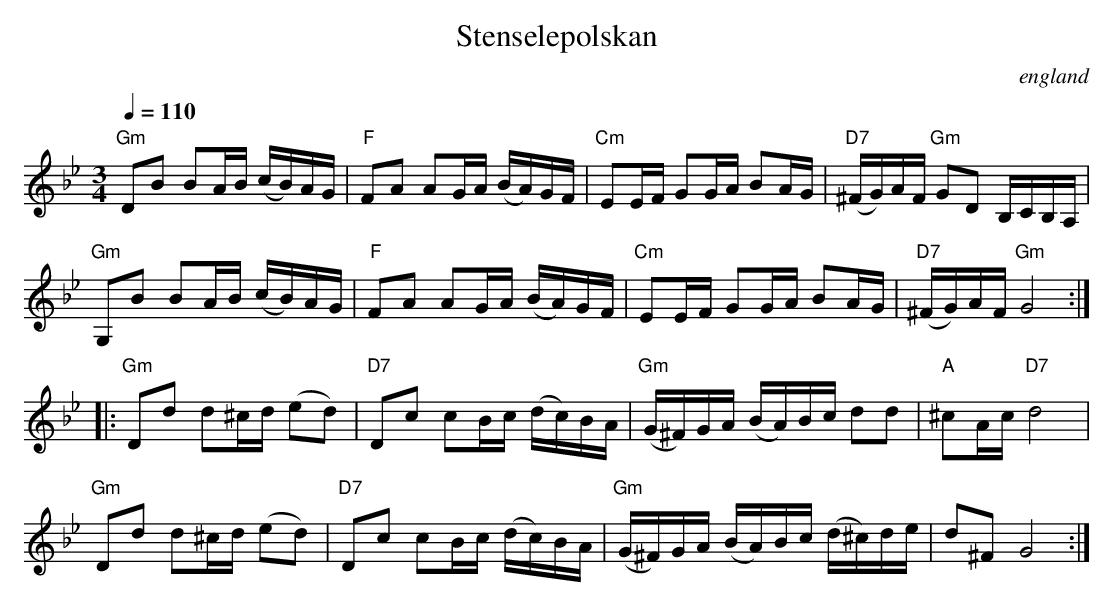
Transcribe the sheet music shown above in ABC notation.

X:1
T:Stenselepolskan
O:england
Q:1/4=110
M:3/4
L:1/16
K:Gm
"Gm"D2B2 B2AB (cB)AG|"F"F2A2 A2GA (BA)GF|\
"Cm"E2EF G2GA B2AG|"D7"(^FG)AF "Gm"G2D2  B,CB,A,|
"Gm"G,2B2 B2AB (cB)AG|"F"F2A2 A2GA (BA)GF|\
"Cm"E2EF G2GA B2AG|"D7"(^FG)AF "Gm"G8::
"Gm"D2d2 d2^cd (e2d2)|"D7"D2c2 c2Bc (dc)BA|\
"Gm"(G^F)GA (BA)Bc d2d2|"A"^c2Ac "D7"d8|
"Gm"D2d2 d2^cd (e2d2)|"D7"D2c2 c2Bc (dc)BA|\
"Gm"(G^F)GA (BA)Bc (d^c)de|d2^F2 G8:|
